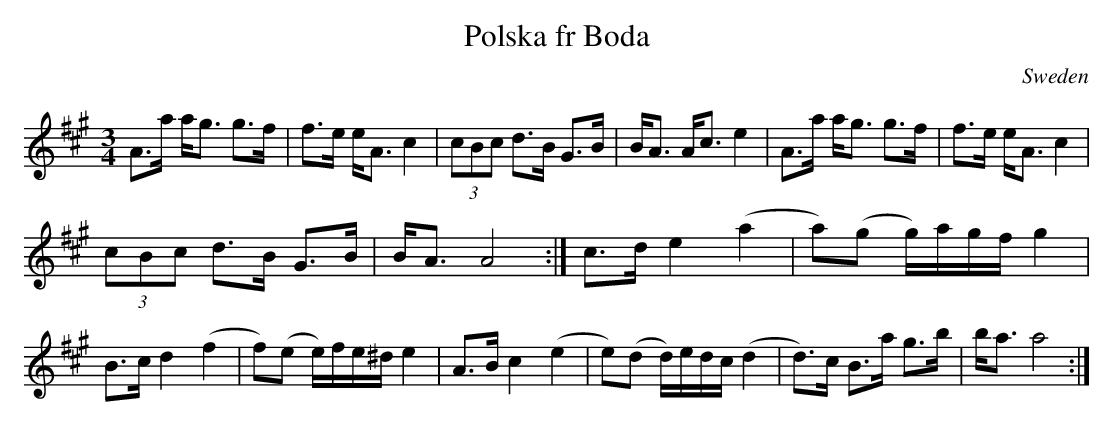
X:1
T:Polska fr Boda
O:Sweden
M:3/4
K:A
A>a a<g g>f|f>e e<A c2|\
(3cBc d>B G>B|B<A A<c e2|\
A>a a<g g>f|f>e e<A c2|
(3cBc d>B G>B|B<A A4:|\
c>d e2(a2|a)(g g/)a/g/f/ g2|
B>c d2 (f2|f)(e e/)f/e/^d/ e2|\
A>B c2 (e2|e)(d d/)e/d/c/ (d2|d)>c B>a g>b|\
b<a a4:|
